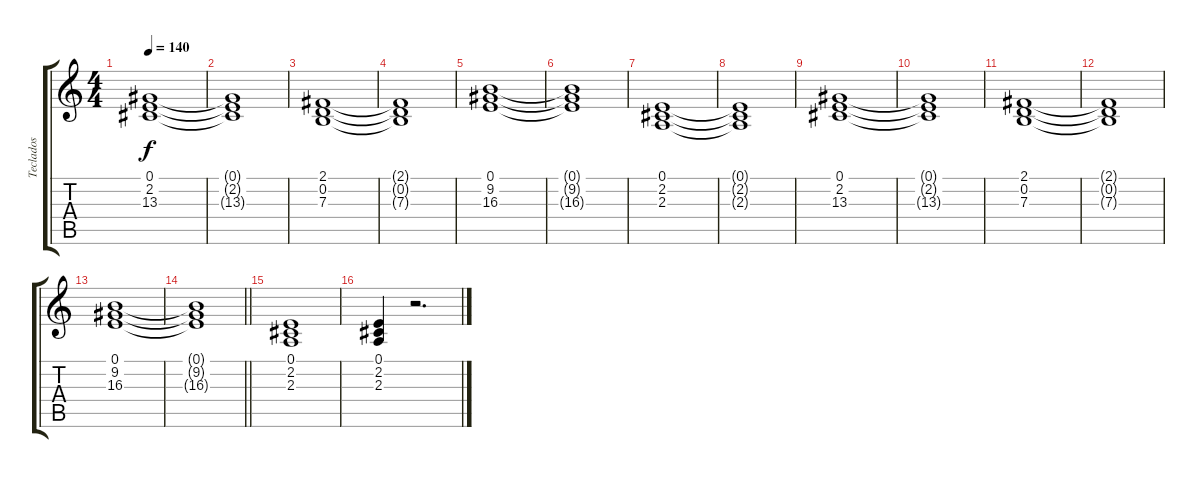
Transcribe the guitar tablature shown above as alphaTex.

\track ("Teclados" "Teclados") {instrument rockorgan}
\staff {score tabs}
\tuning (E4 B3 G3 D3 A2 E2) {hide}
\ts (4 4)
\tempo 140
\clef g2
\ks c
(0.1 2.2 13.3).1{dy f} |
(0.1{t} 2.2{t} 13.3{t}).1 |
(2.1 0.2 7.3).1 |
(2.1{t} 0.2{t} 7.3{t}).1 |
(0.1 9.2 16.3).1 |
(0.1{t} 9.2{t} 16.3{t}).1 |
(0.1 2.2 2.3).1 |
(0.1{t} 2.2{t} 2.3{t}).1 |
(0.1 2.2 13.3).1 |
(0.1{t} 2.2{t} 13.3{t}).1 |
(2.1 0.2 7.3).1 |
(2.1{t} 0.2{t} 7.3{t}).1 |
(0.1 9.2 16.3).1 |
\barLineRight lightlight
(0.1{t} 9.2{t} 16.3{t}).1 |
(0.1 2.2 2.3).1 |
(0.1 2.2 2.3).4 r.2{d}
